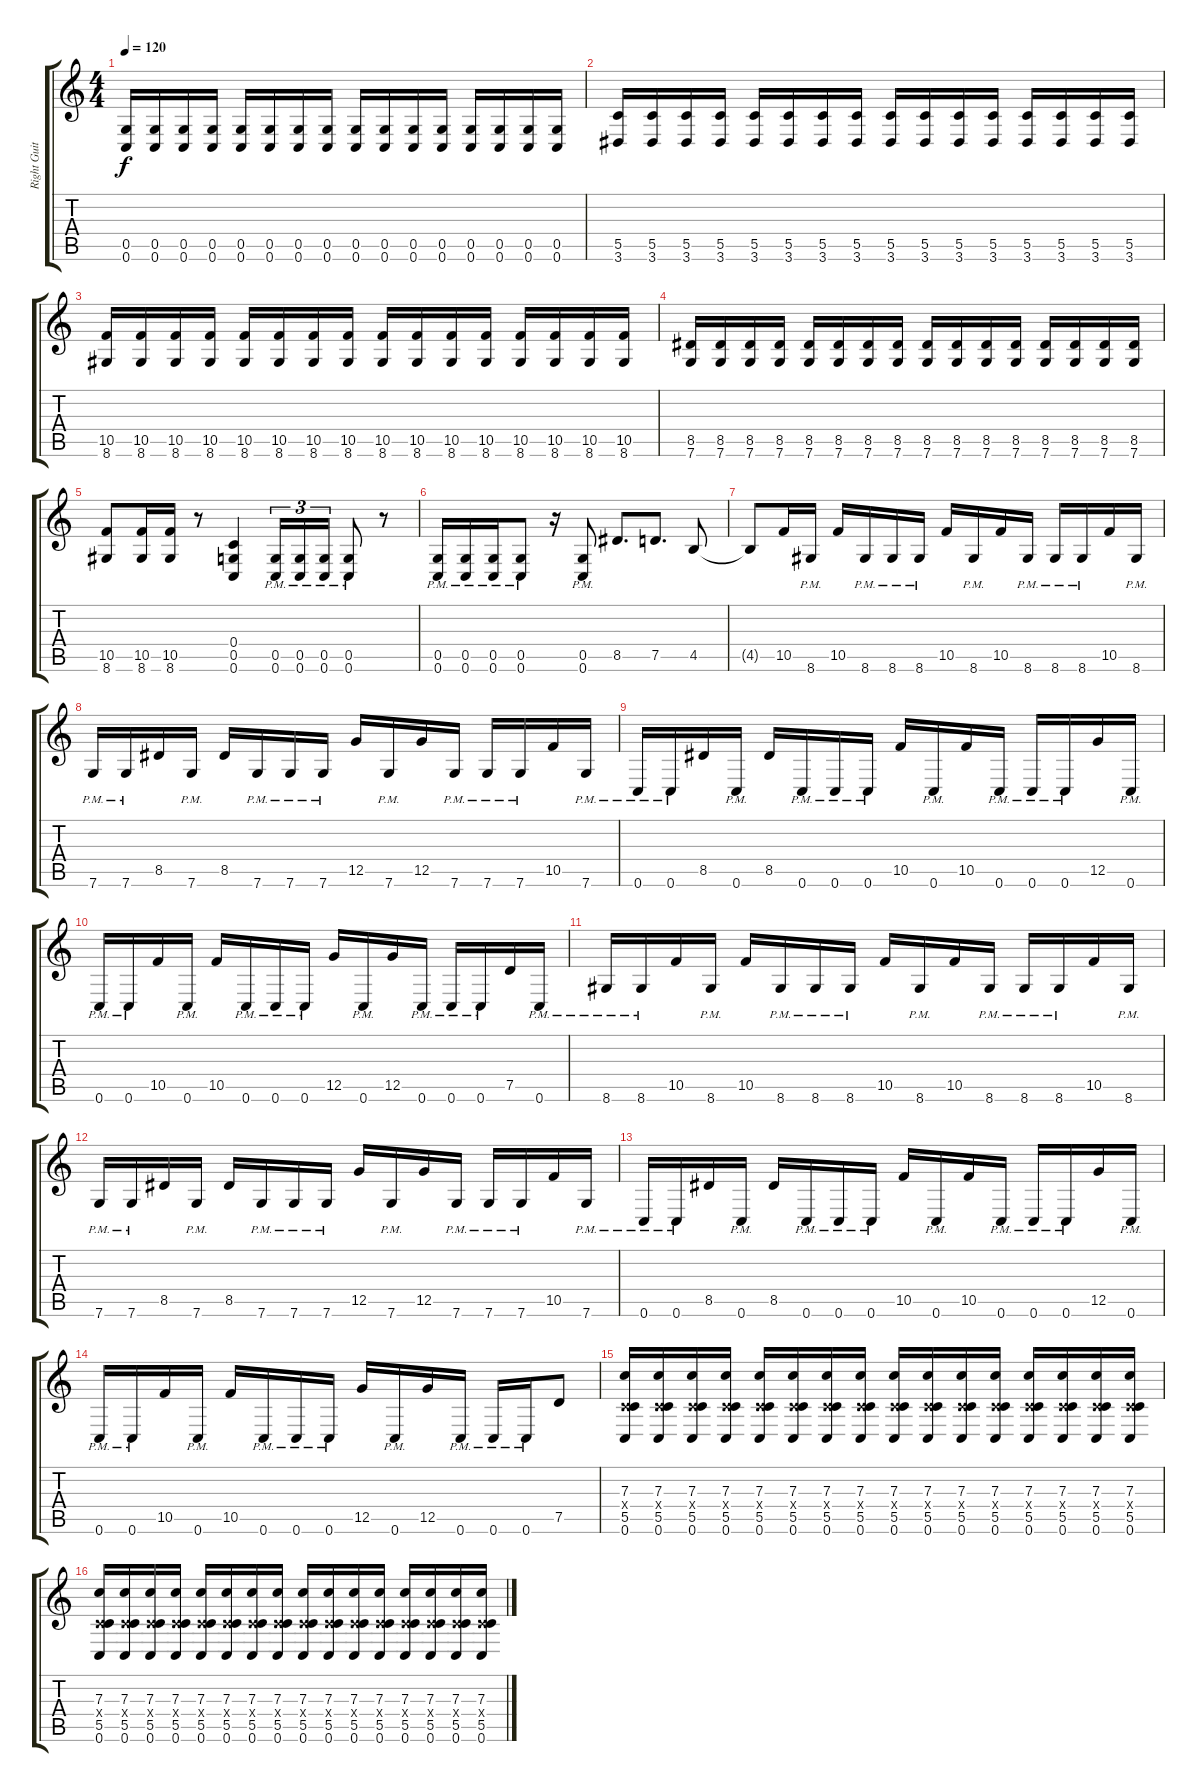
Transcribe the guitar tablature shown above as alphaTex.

\track ("Right Guitar" "Right Guit") {instrument distortionguitar}
\staff {score tabs}
\tuning (D4 A3 F3 C3 G2 C2) {hide}
\ts (4 4)
\tempo 120
\clef g2
\ks c
(0.5 0.6).16{dy f} (0.5 0.6).16 (0.5 0.6).16 (0.5 0.6).16 (0.5 0.6).16 (0.5 0.6).16 (0.5 0.6).16 (0.5 0.6).16 (0.5 0.6).16 (0.5 0.6).16 (0.5 0.6).16 (0.5 0.6).16 (0.5 0.6).16 (0.5 0.6).16 (0.5 0.6).16 (0.5 0.6).16 |
(5.5 3.6).16 (5.5 3.6).16 (5.5 3.6).16 (5.5 3.6).16 (5.5 3.6).16 (5.5 3.6).16 (5.5 3.6).16 (5.5 3.6).16 (5.5 3.6).16 (5.5 3.6).16 (5.5 3.6).16 (5.5 3.6).16 (5.5 3.6).16 (5.5 3.6).16 (5.5 3.6).16 (5.5 3.6).16 |
(10.5 8.6).16 (10.5 8.6).16 (10.5 8.6).16 (10.5 8.6).16 (10.5 8.6).16 (10.5 8.6).16 (10.5 8.6).16 (10.5 8.6).16 (10.5 8.6).16 (10.5 8.6).16 (10.5 8.6).16 (10.5 8.6).16 (10.5 8.6).16 (10.5 8.6).16 (10.5 8.6).16 (10.5 8.6).16 |
(8.5 7.6).16 (8.5 7.6).16 (8.5 7.6).16 (8.5 7.6).16 (8.5 7.6).16 (8.5 7.6).16 (8.5 7.6).16 (8.5 7.6).16 (8.5 7.6).16 (8.5 7.6).16 (8.5 7.6).16 (8.5 7.6).16 (8.5 7.6).16 (8.5 7.6).16 (8.5 7.6).16 (8.5 7.6).16 |
(10.5 8.6).8 (10.5 8.6).16 (10.5 8.6).16 r.8 (0.4 0.5 0.6).4 (0.5{pm} 0.6{pm}).16{tu (3 2)} (0.5{pm} 0.6{pm}).16{tu (3 2)} (0.5{pm} 0.6{pm}).16{tu (3 2)} (0.5{pm} 0.6{pm}).8 r.8 |
(0.5{pm} 0.6{pm}).16 (0.5{pm} 0.6{pm}).16 (0.5{pm} 0.6{pm}).16 (0.5{pm} 0.6{pm}).8 r.16 (0.5{pm} 0.6{pm}).8 8.5.8{d} 7.5.8{d} 4.5.8 |
4.5{t}.8 10.5.16 8.6{pm}.16 10.5.16 8.6{pm}.16 8.6{pm}.16 8.6{pm}.16 10.5.16 8.6{pm}.16 10.5.16 8.6{pm}.16 8.6{pm}.16 8.6{pm}.16 10.5.16 8.6{pm}.16 |
7.6{pm}.16 7.6{pm}.16 8.5.16 7.6{pm}.16 8.5.16 7.6{pm}.16 7.6{pm}.16 7.6{pm}.16 12.5.16 7.6{pm}.16 12.5.16 7.6{pm}.16 7.6{pm}.16 7.6{pm}.16 10.5.16 7.6{pm}.16 |
0.6{pm}.16 0.6{pm}.16 8.5.16 0.6{pm}.16 8.5.16 0.6{pm}.16 0.6{pm}.16 0.6{pm}.16 10.5.16 0.6{pm}.16 10.5.16 0.6{pm}.16 0.6{pm}.16 0.6{pm}.16 12.5.16 0.6{pm}.16 |
0.6{pm}.16 0.6{pm}.16 10.5.16 0.6{pm}.16 10.5.16 0.6{pm}.16 0.6{pm}.16 0.6{pm}.16 12.5.16 0.6{pm}.16 12.5.16 0.6{pm}.16 0.6{pm}.16 0.6{pm}.16 7.5.16 0.6{pm}.16 |
8.6{pm}.16 8.6{pm}.16 10.5.16 8.6{pm}.16 10.5.16 8.6{pm}.16 8.6{pm}.16 8.6{pm}.16 10.5.16 8.6{pm}.16 10.5.16 8.6{pm}.16 8.6{pm}.16 8.6{pm}.16 10.5.16 8.6{pm}.16 |
7.6{pm}.16 7.6{pm}.16 8.5.16 7.6{pm}.16 8.5.16 7.6{pm}.16 7.6{pm}.16 7.6{pm}.16 12.5.16 7.6{pm}.16 12.5.16 7.6{pm}.16 7.6{pm}.16 7.6{pm}.16 10.5.16 7.6{pm}.16 |
0.6{pm}.16 0.6{pm}.16 8.5.16 0.6{pm}.16 8.5.16 0.6{pm}.16 0.6{pm}.16 0.6{pm}.16 10.5.16 0.6{pm}.16 10.5.16 0.6{pm}.16 0.6{pm}.16 0.6{pm}.16 12.5.16 0.6{pm}.16 |
0.6{pm}.16 0.6{pm}.16 10.5.16 0.6{pm}.16 10.5.16 0.6{pm}.16 0.6{pm}.16 0.6{pm}.16 12.5.16 0.6{pm}.16 12.5.16 0.6{pm}.16 0.6{pm}.16 0.6{pm}.16 7.5.8 |
(7.3 0.4{x} 5.5 0.6).16 (7.3 0.4{x} 5.5 0.6).16 (7.3 0.4{x} 5.5 0.6).16 (7.3 0.4{x} 5.5 0.6).16 (7.3 0.4{x} 5.5 0.6).16 (7.3 0.4{x} 5.5 0.6).16 (7.3 0.4{x} 5.5 0.6).16 (7.3 0.4{x} 5.5 0.6).16 (7.3 0.4{x} 5.5 0.6).16 (7.3 0.4{x} 5.5 0.6).16 (7.3 0.4{x} 5.5 0.6).16 (7.3 0.4{x} 5.5 0.6).16 (7.3 0.4{x} 5.5 0.6).16 (7.3 0.4{x} 5.5 0.6).16 (7.3 0.4{x} 5.5 0.6).16 (7.3 0.4{x} 5.5 0.6).16 |
(7.3 0.4{x} 5.5 0.6).16 (7.3 0.4{x} 5.5 0.6).16 (7.3 0.4{x} 5.5 0.6).16 (7.3 0.4{x} 5.5 0.6).16 (7.3 0.4{x} 5.5 0.6).16 (7.3 0.4{x} 5.5 0.6).16 (7.3 0.4{x} 5.5 0.6).16 (7.3 0.4{x} 5.5 0.6).16 (7.3 0.4{x} 5.5 0.6).16 (7.3 0.4{x} 5.5 0.6).16 (7.3 0.4{x} 5.5 0.6).16 (7.3 0.4{x} 5.5 0.6).16 (7.3 0.4{x} 5.5 0.6).16 (7.3 0.4{x} 5.5 0.6).16 (7.3 0.4{x} 5.5 0.6).16 (7.3 0.4{x} 5.5 0.6).16
